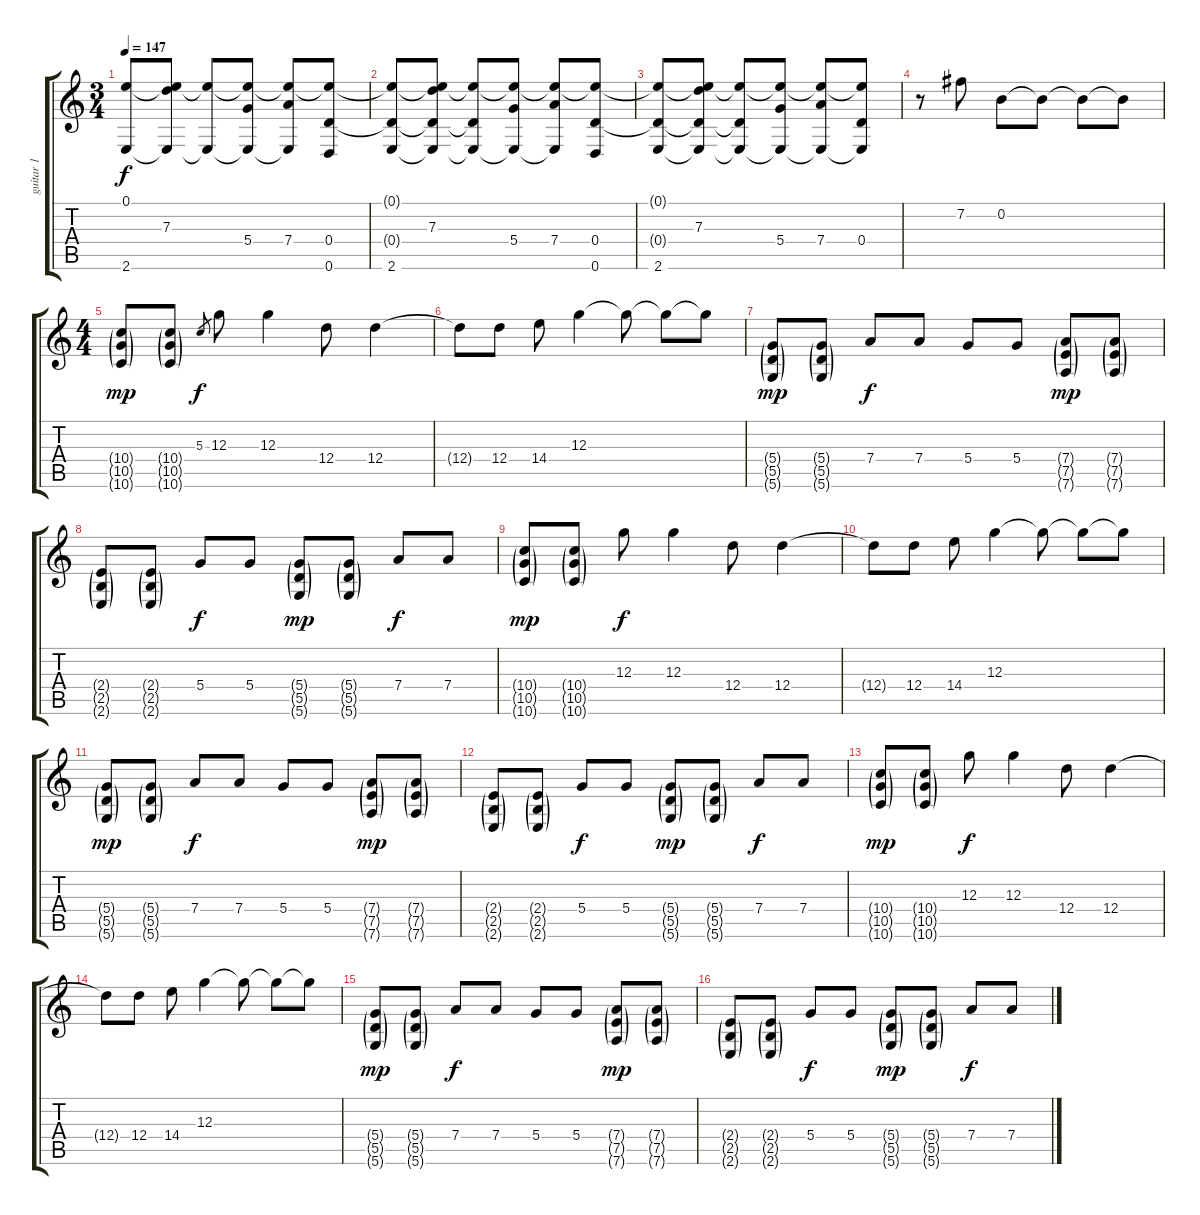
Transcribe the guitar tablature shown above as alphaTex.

\track ("guitar 1" "guitar 1") {instrument electricguitarclean}
\staff {score tabs}
\tuning (E4 B3 G3 D3 A2 D2) {hide}
\ts (3 4)
\tempo 147
\clef g2
\ks c
(0.1{t} 2.6).8{dy f} (0.1{t} 7.3 2.6{t}).8 (0.1{t} 2.6{t}).8 (0.1{t} 5.4 2.6{t}).8 (0.1{t} 7.4 2.6{t}).8 (0.1{t} 0.4 0.6).8 |
(0.1{t} 0.4{t} 2.6).8 (0.1{t} 7.3 0.4{t} 2.6{t}).8 (0.1{t} 0.4{t} 2.6{t}).8 (0.1{t} 5.4 2.6{t}).8 (0.1{t} 7.4 2.6{t}).8 (0.1{t} 0.4 0.6).8 |
(0.1{t} 0.4{t} 2.6).8 (0.1{t} 7.3 0.4{t} 2.6{t}).8 (0.1{t} 0.4{t} 2.6{t}).8 (0.1{t} 5.4 2.6{t}).8 (0.1{t} 7.4 2.6{t}).8 (0.1{t} 0.4 2.6{t}).8 |
r.8 7.2.8 0.2.8 0.2{t}.8 0.2{t}.8 0.2{t}.8 |
\ts (4 4)
(10.4{g} 10.5{g} 10.6{g}).8{dy mp instrument overdrivenguitar} (10.4{g} 10.5{g} 10.6{g}).8 5.3.8{gr dy f} 12.3.8 12.3.4 12.4.8 12.4.4 |
12.4{t}.8 12.4.8 14.4.8 12.3.4 12.3{t}.8 12.3{t}.8 12.3{t}.8 |
(5.4{g} 5.5{g} 5.6{g}).8{dy mp} (5.4{g} 5.5{g} 5.6{g}).8 7.4.8{dy f} 7.4.8 5.4.8 5.4.8 (7.4{g} 7.5{g} 7.6{g}).8{dy mp} (7.4{g} 7.5{g} 7.6{g}).8 |
(2.4{g} 2.5{g} 2.6{g}).8 (2.4{g} 2.5{g} 2.6{g}).8 5.4.8{dy f} 5.4.8 (5.4{g} 5.5{g} 5.6{g}).8{dy mp} (5.4{g} 5.5{g} 5.6{g}).8 7.4.8{dy f} 7.4.8 |
(10.4{g} 10.5{g} 10.6{g}).8{dy mp instrument overdrivenguitar} (10.4{g} 10.5{g} 10.6{g}).8 12.3.8{dy f} 12.3.4 12.4.8 12.4.4 |
12.4{t}.8 12.4.8 14.4.8 12.3.4 12.3{t}.8 12.3{t}.8 12.3{t}.8 |
(5.4{g} 5.5{g} 5.6{g}).8{dy mp} (5.4{g} 5.5{g} 5.6{g}).8 7.4.8{dy f} 7.4.8 5.4.8 5.4.8 (7.4{g} 7.5{g} 7.6{g}).8{dy mp} (7.4{g} 7.5{g} 7.6{g}).8 |
(2.4{g} 2.5{g} 2.6{g}).8 (2.4{g} 2.5{g} 2.6{g}).8 5.4.8{dy f} 5.4.8 (5.4{g} 5.5{g} 5.6{g}).8{dy mp} (5.4{g} 5.5{g} 5.6{g}).8 7.4.8{dy f} 7.4.8 |
(10.4{g} 10.5{g} 10.6{g}).8{dy mp instrument overdrivenguitar} (10.4{g} 10.5{g} 10.6{g}).8 12.3.8{dy f} 12.3.4 12.4.8 12.4.4 |
12.4{t}.8 12.4.8 14.4.8 12.3.4 12.3{t}.8 12.3{t}.8 12.3{t}.8 |
(5.4{g} 5.5{g} 5.6{g}).8{dy mp} (5.4{g} 5.5{g} 5.6{g}).8 7.4.8{dy f} 7.4.8 5.4.8 5.4.8 (7.4{g} 7.5{g} 7.6{g}).8{dy mp} (7.4{g} 7.5{g} 7.6{g}).8 |
(2.4{g} 2.5{g} 2.6{g}).8 (2.4{g} 2.5{g} 2.6{g}).8 5.4.8{dy f} 5.4.8 (5.4{g} 5.5{g} 5.6{g}).8{dy mp} (5.4{g} 5.5{g} 5.6{g}).8 7.4.8{dy f} 7.4.8
